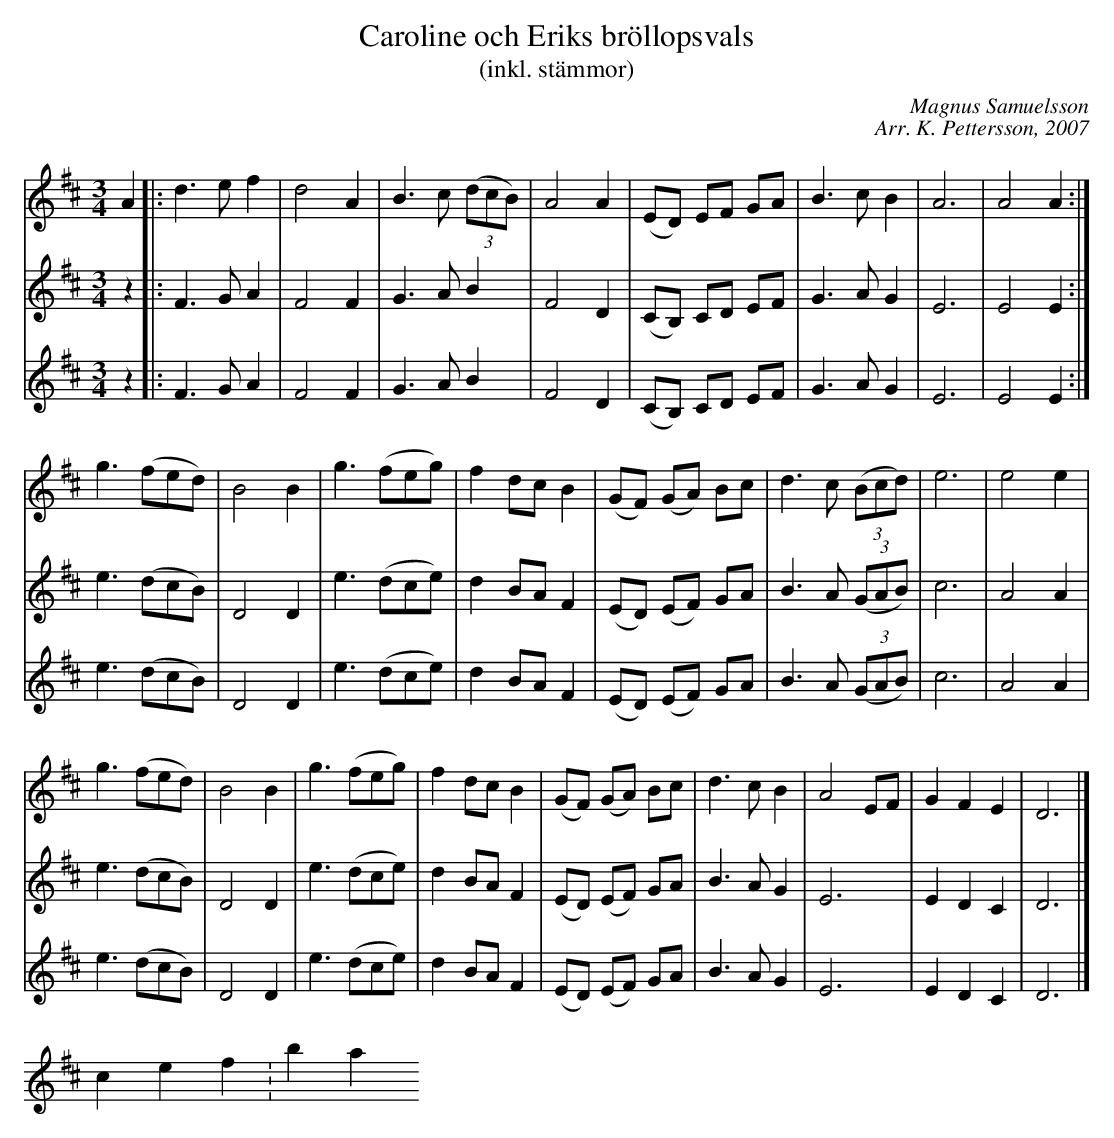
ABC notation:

X:1
T: Caroline och Eriks bröllopsvals
T: (inkl. stämmor)
C: Magnus Samuelsson
C: Arr. K. Pettersson, 2007
M: 3/4
L: 1/4
K: D
V:1
A |: d>ef | d2A | B>c ((3d/c/B/) | A2A | (E/D/) E/F/ G/A/ | B>cB | A3 | A2A :|
g>(fe/d/) | B2B | g>(fe/g/) | fd/c/B | (G/F/) (G/A/) B/c/ | d>c ((3B/c/d/) | e3 | e2e |
g>(fe/d/) | B2B | g>(fe/g/) | fd/c/B | (G/F/) (G/A/) B/c/ | d>cB | A2E/F/ | GFE | D3 |]
V:2
z |: F>GA | F2F | G>AB | F2D | (C/B,/) C/D/ E/F/ | G>AG | E3 | E2E :|
e>(dc/B/) | D2D | e>(dc/e/) | dB/A/F | (E/D/) (E/F/) G/A/ | B>A ((3G/A/B/) | c3 | A2A |
e>(dc/B/) | D2D | e>(dc/e/) | dB/A/F | (E/D/) (E/F/) G/A/ | B>AG | E3 | EDC | D3 |]
clef: bass
V:3
z |: F>GA | F2F | G>AB | F2D | (C/B,/) C/D/ E/F/ | G>AG | E3 | E2E :|
e>(dc/B/) | D2D | e>(dc/e/) | dB/A/F | (E/D/) (E/F/) G/A/ | B>A ((3G/A/B/) | c3 | A2A |
e>(dc/B/) | D2D | e>(dc/e/) | dB/A/F | (E/D/) (E/F/) G/A/ | B>AG | E3 | EDC | D3 |]
